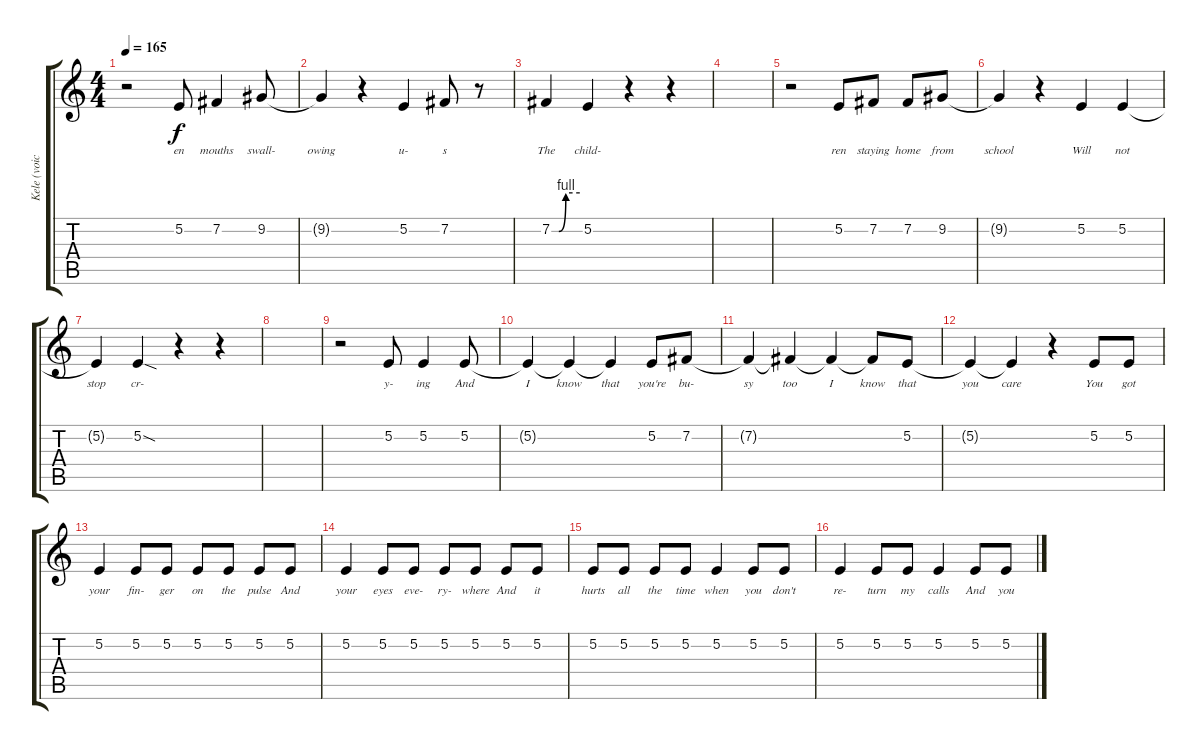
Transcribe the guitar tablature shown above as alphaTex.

\track ("Kele (voice)" "Kele (voic") {instrument oboe}
\staff {score tabs}
\tuning (E4 B3 G3 D3 A2 E2) {hide}
\ts (4 4)
\tempo 165
\clef g2
\ks c
r.2{dy f} 5.2.8{lyrics (0 "en") lyrics (1 "") lyrics (2 "") lyrics (3 "") lyrics (4 "")} 7.2.4{lyrics (0 "mouths") lyrics (1 "") lyrics (2 "") lyrics (3 "") lyrics (4 "")} 9.2.8{lyrics (0 "swall-") lyrics (1 "") lyrics (2 "") lyrics (3 "") lyrics (4 "")} |
9.2{t}.4{lyrics (0 "owing") lyrics (1 "") lyrics (2 "") lyrics (3 "") lyrics (4 "")} r.4 5.2.4{lyrics (0 "u-") lyrics (1 "") lyrics (2 "") lyrics (3 "") lyrics (4 "")} 7.2.8{lyrics (0 "s") lyrics (1 "") lyrics (2 "") lyrics (3 "") lyrics (4 "")} r.8 |
7.2{be (custom 0 0 15 0 30 4 60 4)}.4{lyrics (0 "The") lyrics (1 "") lyrics (2 "") lyrics (3 "") lyrics (4 "")} 5.2.4{lyrics (0 "child-") lyrics (1 "") lyrics (2 "") lyrics (3 "") lyrics (4 "")} r.4 r.4 |
|
r.2 5.2.8{lyrics (0 "ren") lyrics (1 "") lyrics (2 "") lyrics (3 "") lyrics (4 "")} 7.2.8{lyrics (0 "staying") lyrics (1 "") lyrics (2 "") lyrics (3 "") lyrics (4 "")} 7.2.8{lyrics (0 "home") lyrics (1 "") lyrics (2 "") lyrics (3 "") lyrics (4 "")} 9.2.8{lyrics (0 "from") lyrics (1 "") lyrics (2 "") lyrics (3 "") lyrics (4 "")} |
9.2{t}.4{lyrics (0 "school") lyrics (1 "") lyrics (2 "") lyrics (3 "") lyrics (4 "")} r.4 5.2.4{lyrics (0 "Will") lyrics (1 "") lyrics (2 "") lyrics (3 "") lyrics (4 "")} 5.2.4{lyrics (0 "not") lyrics (1 "") lyrics (2 "") lyrics (3 "") lyrics (4 "")} |
5.2{t}.4{lyrics (0 "stop") lyrics (1 "") lyrics (2 "") lyrics (3 "") lyrics (4 "")} 5.2{sod}.4{lyrics (0 "cr-") lyrics (1 "") lyrics (2 "") lyrics (3 "") lyrics (4 "")} r.4 r.4 |
|
r.2 5.2.8{lyrics (0 "y-") lyrics (1 "") lyrics (2 "") lyrics (3 "") lyrics (4 "")} 5.2.4{lyrics (0 "ing") lyrics (1 "") lyrics (2 "") lyrics (3 "") lyrics (4 "")} 5.2.8{lyrics (0 "And") lyrics (1 "") lyrics (2 "") lyrics (3 "") lyrics (4 "")} |
5.2{t}.4{lyrics (0 "I") lyrics (1 "") lyrics (2 "") lyrics (3 "") lyrics (4 "")} 5.2{t}.4{lyrics (0 "know") lyrics (1 "") lyrics (2 "") lyrics (3 "") lyrics (4 "")} 5.2{t}.4{lyrics (0 "that") lyrics (1 "") lyrics (2 "") lyrics (3 "") lyrics (4 "")} 5.2.8{lyrics (0 "you're") lyrics (1 "") lyrics (2 "") lyrics (3 "") lyrics (4 "")} 7.2.8{lyrics (0 "bu-") lyrics (1 "") lyrics (2 "") lyrics (3 "") lyrics (4 "")} |
7.2{t}.4{lyrics (0 "sy") lyrics (1 "") lyrics (2 "") lyrics (3 "") lyrics (4 "")} 7.2{t}.4{lyrics (0 "too") lyrics (1 "") lyrics (2 "") lyrics (3 "") lyrics (4 "")} 7.2{t}.4{lyrics (0 "I") lyrics (1 "") lyrics (2 "") lyrics (3 "") lyrics (4 "")} 7.2{t}.8{lyrics (0 "know") lyrics (1 "") lyrics (2 "") lyrics (3 "") lyrics (4 "")} 5.2.8{lyrics (0 "that") lyrics (1 "") lyrics (2 "") lyrics (3 "") lyrics (4 "")} |
5.2{t}.4{lyrics (0 "you") lyrics (1 "") lyrics (2 "") lyrics (3 "") lyrics (4 "")} 5.2{t}.4{lyrics (0 "care") lyrics (1 "") lyrics (2 "") lyrics (3 "") lyrics (4 "")} r.4 5.2.8{lyrics (0 "You") lyrics (1 "") lyrics (2 "") lyrics (3 "") lyrics (4 "")} 5.2.8{lyrics (0 "got") lyrics (1 "") lyrics (2 "") lyrics (3 "") lyrics (4 "")} |
5.2.4{lyrics (0 "your") lyrics (1 "") lyrics (2 "") lyrics (3 "") lyrics (4 "")} 5.2.8{lyrics (0 "fin-") lyrics (1 "") lyrics (2 "") lyrics (3 "") lyrics (4 "")} 5.2.8{lyrics (0 "ger") lyrics (1 "") lyrics (2 "") lyrics (3 "") lyrics (4 "")} 5.2.8{lyrics (0 "on") lyrics (1 "") lyrics (2 "") lyrics (3 "") lyrics (4 "")} 5.2.8{lyrics (0 "the") lyrics (1 "") lyrics (2 "") lyrics (3 "") lyrics (4 "")} 5.2.8{lyrics (0 "pulse") lyrics (1 "") lyrics (2 "") lyrics (3 "") lyrics (4 "")} 5.2.8{lyrics (0 "And") lyrics (1 "") lyrics (2 "") lyrics (3 "") lyrics (4 "")} |
5.2.4{lyrics (0 "your") lyrics (1 "") lyrics (2 "") lyrics (3 "") lyrics (4 "")} 5.2.8{lyrics (0 "eyes") lyrics (1 "") lyrics (2 "") lyrics (3 "") lyrics (4 "")} 5.2.8{lyrics (0 "eve-") lyrics (1 "") lyrics (2 "") lyrics (3 "") lyrics (4 "")} 5.2.8{lyrics (0 "ry-") lyrics (1 "") lyrics (2 "") lyrics (3 "") lyrics (4 "")} 5.2.8{lyrics (0 "where") lyrics (1 "") lyrics (2 "") lyrics (3 "") lyrics (4 "")} 5.2.8{lyrics (0 "And") lyrics (1 "") lyrics (2 "") lyrics (3 "") lyrics (4 "")} 5.2.8{lyrics (0 "it") lyrics (1 "") lyrics (2 "") lyrics (3 "") lyrics (4 "")} |
5.2.8{lyrics (0 "hurts") lyrics (1 "") lyrics (2 "") lyrics (3 "") lyrics (4 "")} 5.2.8{lyrics (0 "all") lyrics (1 "") lyrics (2 "") lyrics (3 "") lyrics (4 "")} 5.2.8{lyrics (0 "the") lyrics (1 "") lyrics (2 "") lyrics (3 "") lyrics (4 "")} 5.2.8{lyrics (0 "time") lyrics (1 "") lyrics (2 "") lyrics (3 "") lyrics (4 "")} 5.2.4{lyrics (0 "when") lyrics (1 "") lyrics (2 "") lyrics (3 "") lyrics (4 "")} 5.2.8{lyrics (0 "you") lyrics (1 "") lyrics (2 "") lyrics (3 "") lyrics (4 "")} 5.2.8{lyrics (0 "don't") lyrics (1 "") lyrics (2 "") lyrics (3 "") lyrics (4 "")} |
5.2.4{lyrics (0 "re-") lyrics (1 "") lyrics (2 "") lyrics (3 "") lyrics (4 "")} 5.2.8{lyrics (0 "turn") lyrics (1 "") lyrics (2 "") lyrics (3 "") lyrics (4 "")} 5.2.8{lyrics (0 "my") lyrics (1 "") lyrics (2 "") lyrics (3 "") lyrics (4 "")} 5.2.4{lyrics (0 "calls") lyrics (1 "") lyrics (2 "") lyrics (3 "") lyrics (4 "")} 5.2.8{lyrics (0 "And") lyrics (1 "") lyrics (2 "") lyrics (3 "") lyrics (4 "")} 5.2.8{lyrics (0 "you") lyrics (1 "") lyrics (2 "") lyrics (3 "") lyrics (4 "")}
